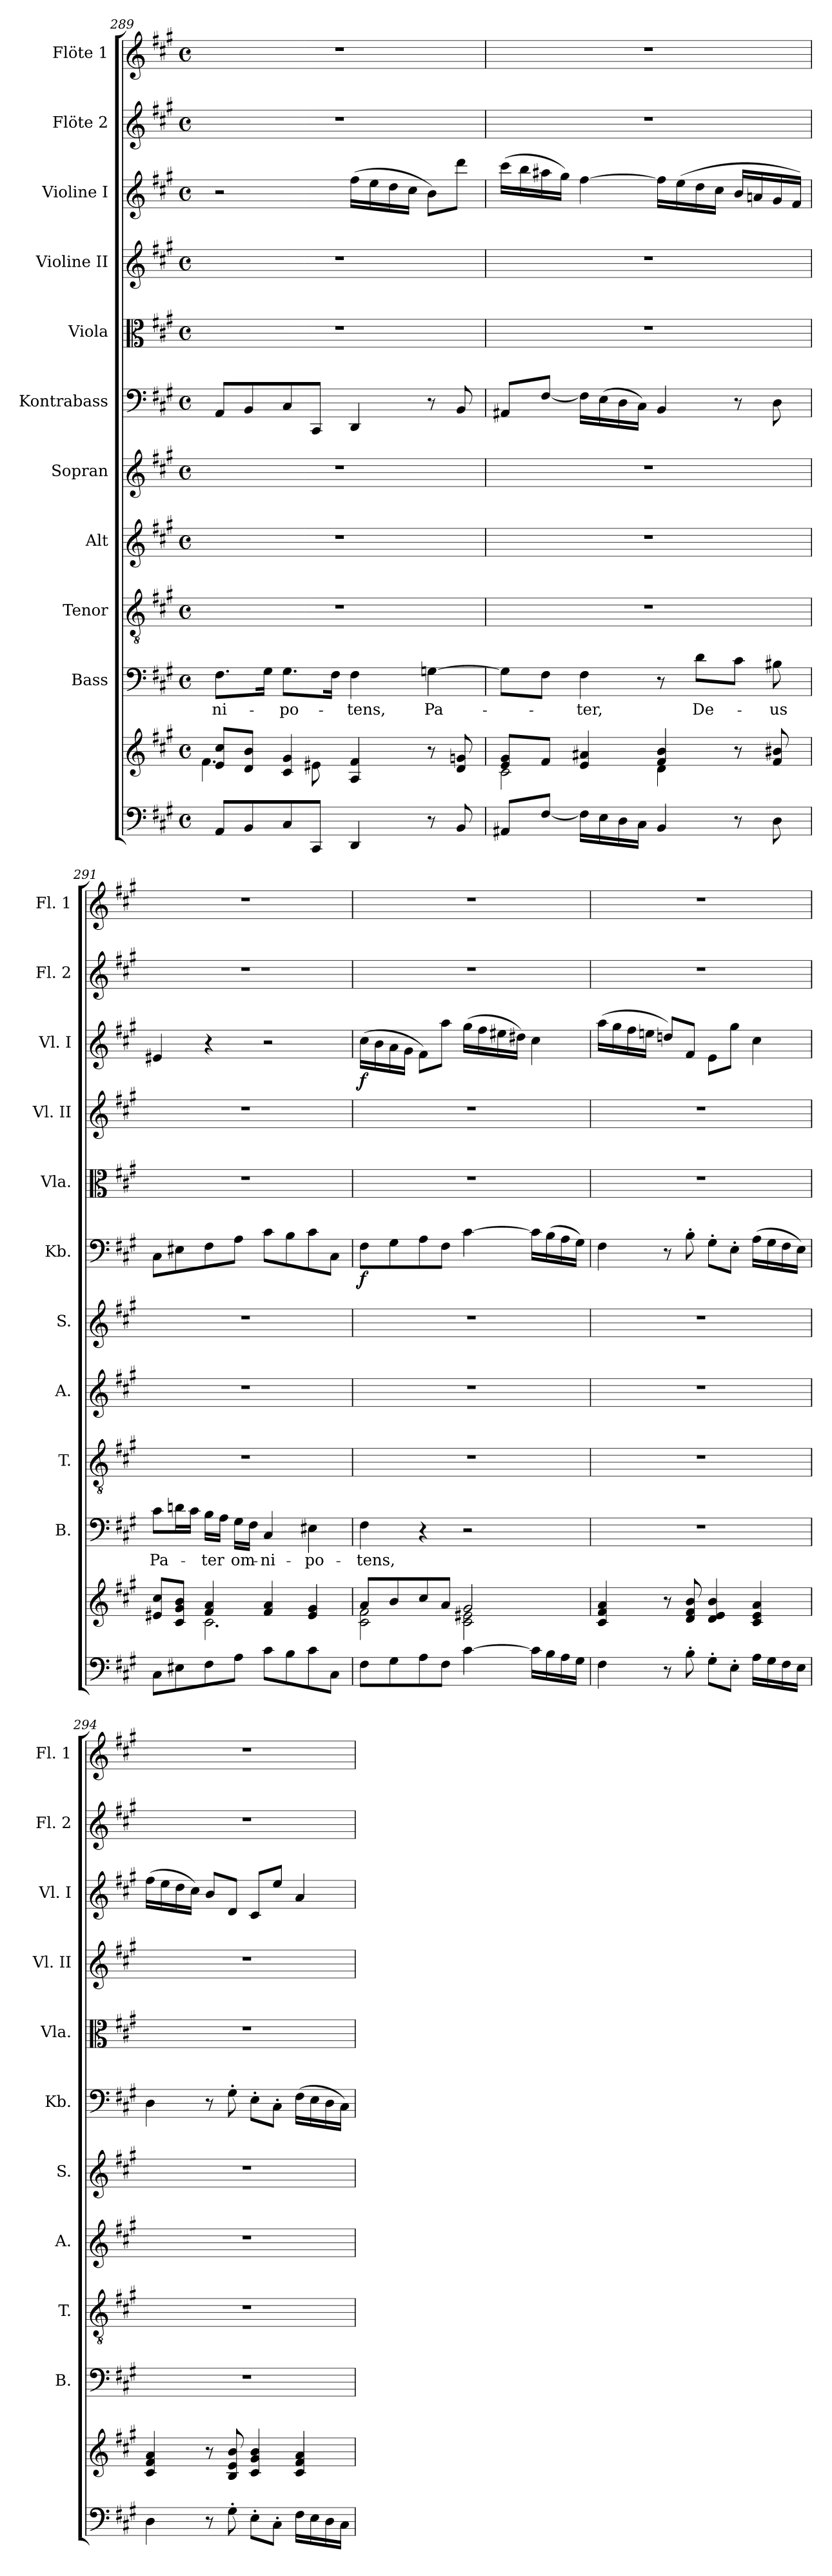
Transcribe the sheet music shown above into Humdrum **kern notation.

**kern	**kern	**kern	**text	**kern	**kern	**kern	**kern	**dynam	**kern	**kern	**kern	**dynam	**kern	**kern
*part11	*part11	*part10	*part10	*part9	*part8	*part7	*part6	*part6	*part5	*part4	*part3	*part3	*part2	*part1
*staff12	*staff11	*staff10	*staff10	*staff9	*staff8	*staff7	*staff6	*staff6	*staff5	*staff4	*staff3	*staff3	*staff2	*staff1
*	*	*I"Bass	*	*I"Tenor	*I"Alt	*I"Sopran	*I"Kontrabass	*	*I"Viola	*I"Violine II	*I"Violine I	*	*I"Flöte 2	*I"Flöte 1
*	*	*I'B.	*	*I'T.	*I'A.	*I'S.	*I'Kb.	*	*I'Vla.	*I'Vl. II	*I'Vl. I	*	*I'Fl. 2	*I'Fl. 1
*clefF4	*clefG2	*clefF4	*	*clefGv2	*clefG2	*clefG2	*clefF4	*	*clefC3	*clefG2	*clefG2	*	*clefG2	*clefG2
*	*	*	*	*	*	*	*ITrd7c12	*	*	*	*	*	*	*
*k[f#c#g#]	*k[f#c#g#]	*k[f#c#g#]	*	*k[f#c#g#]	*k[f#c#g#]	*k[f#c#g#]	*k[f#c#g#]	*	*k[f#c#g#]	*k[f#c#g#]	*k[f#c#g#]	*	*k[f#c#g#]	*k[f#c#g#]
*A:	*A:	*A:	*	*A:	*A:	*A:	*A:	*	*A:	*A:	*A:	*	*A:	*A:
*M4/4	*M4/4	*M4/4	*	*M4/4	*M4/4	*M4/4	*M4/4	*	*M4/4	*M4/4	*M4/4	*	*M4/4	*M4/4
*met(c)	*met(c)	*met(c)	*	*met(c)	*met(c)	*met(c)	*met(c)	*	*met(c)	*met(c)	*met(c)	*	*met(c)	*met(c)
=289	=289	=289	=289	=289	=289	=289	=289	=289	=289	=289	=289	=289	=289	=289
*	*^	*	*	*	*	*	*	*	*	*	*	*	*	*
!	!	!	!	!LO:LY:b	!	!	!	!	!	!	!	!	!	!	!
8AA/L	8e/ 8cc#/L	4.f#\	8.F#\L	-ni-	1r	1r	1r	8AAA/L	.	1r	1r	2r	.	1r	1r
8BB/	8d/ 8b/J	.	.	.	.	.	.	8BBB/	.	.	.	.	.	.	.
.	.	.	16G#\Jk	.	.	.	.	.	.	.	.	.	.	.	.
!	!	!	!	!LO:LY:b	!	!	!	!	!	!	!	!	!	!	!
8C#/	4c#/ 4g#/	.	8.G#\L	-po-	.	.	.	8CC#/	.	.	.	.	.	.	.
8CC#/J	.	8e#X\	.	.	.	.	.	8CCC#/J	.	.	.	.	.	.	.
.	.	.	16F#\Jk	.	.	.	.	.	.	.	.	.	.	.	.
!	!	!	!	!LO:LY:b	!	!	!	!	!	!	!	!	!	!	!
4DD/	4A/ 4f#/	4ryy	4F#\	-tens,	.	.	.	4DDD/	.	.	.	(>16ff#\LL	.	.	.
.	.	.	.	.	.	.	.	.	.	.	.	16ee\	.	.	.
.	.	.	.	.	.	.	.	.	.	.	.	16dd\	.	.	.
.	.	.	.	.	.	.	.	.	.	.	.	16cc#\JJ	.	.	.
!	!	!	!	!LO:LY:b	!	!	!	!	!	!	!	!	!	!	!
8r	8r	4ryy	[4Gn\	Pa-	.	.	.	8r	.	.	.	8b\L)	.	.	.
8BB/	8d/ 8gn/	.	.	.	.	.	.	8BBB/	.	.	.	8ddd\J	.	.	.
!!LO:PB:g=z
=290	=290	=290	=290	=290	=290	=290	=290	=290	=290	=290	=290	=290	=290	=290	=290
8AA#X/L	8e/ 8g#/L	2c#\	8G\L]	.	1r	1r	1r	8AAA#X/L	.	1r	1r	(>16ccc#\LL	.	1r	1r
.	.	.	.	.	.	.	.	.	.	.	.	16bb\	.	.	.
[8F#/J	8f#/J	.	8F#\J	.	.	.	.	[8FF#/J	.	.	.	16aa#X\	.	.	.
.	.	.	.	.	.	.	.	.	.	.	.	16gg#\JJ)	.	.	.
!	!	!	!	!LO:LY:b	!	!	!	!	!	!	!	!	!	!	!
16F#\LL]	4e/ 4a#X/	.	4F#\	-ter,	.	.	.	16FF#\LL]	.	.	.	[4ff#\	.	.	.
16E\	.	.	.	.	.	.	.	(>16EE\	.	.	.	.	.	.	.
16D\	.	.	.	.	.	.	.	16DD\	.	.	.	.	.	.	.
16C#\JJ	.	.	.	.	.	.	.	16CC#\JJ)	.	.	.	.	.	.	.
4BB/	4f#/ 4b/	4d\	8r	.	.	.	.	4BBB/	.	.	.	16ff#\LL]	.	.	.
.	.	.	.	.	.	.	.	.	.	.	.	(>16ee\	.	.	.
!	!	!	!	!LO:LY:b	!	!	!	!	!	!	!	!	!	!	!
.	.	.	8d\L	De-	.	.	.	.	.	.	.	16dd\	.	.	.
.	.	.	.	.	.	.	.	.	.	.	.	16cc#\JJ	.	.	.
8r	8r	4ryy	8c#\J	.	.	.	.	8r	.	.	.	16b/LL	.	.	.
.	.	.	.	.	.	.	.	.	.	.	.	16an/	.	.	.
!	!	!	!	!LO:LY:b	!	!	!	!	!	!	!	!	!	!	!
8D\	8f#/ 8b#X/	.	8B#X\	-us	.	.	.	8DD\	.	.	.	16g#/	.	.	.
.	.	.	.	.	.	.	.	.	.	.	.	16f#/JJ)	.	.	.
=291	=291	=291	=291	=291	=291	=291	=291	=291	=291	=291	=291	=291	=291	=291	=291
!	!	!	!	!LO:LY:b	!	!	!	!	!	!	!	!	!	!	!
8C#\L	8e#X/ 8cc#/L	4ryy	8c#\L	Pa-	1r	1r	1r	8CC#\L	.	1r	1r	4e#X/	.	1r	1r
8E#X\	8c#/ 8g#/ 8b/J	.	16dn\L	.	.	.	.	8EE#X\	.	.	.	.	.	.	.
.	.	.	16c#\JJ	.	.	.	.	.	.	.	.	.	.	.	.
!	!	!	!	!LO:LY:b	!	!	!	!	!	!	!	!	!	!	!
8F#\	4f#/ 4a/	2.c#\	16B\LL	-ter	.	.	.	8FF#\	.	.	.	4r	.	.	.
.	.	.	16A\JJ	.	.	.	.	.	.	.	.	.	.	.	.
!	!	!	!	!LO:LY:b	!	!	!	!	!	!	!	!	!	!	!
8A\J	.	.	16G#\LL	om-	.	.	.	8AA\J	.	.	.	.	.	.	.
.	.	.	16F#\JJ	.	.	.	.	.	.	.	.	.	.	.	.
!	!	!	!	!LO:LY:b	!	!	!	!	!	!	!	!	!	!	!
8c#\L	4f#/ 4a/	.	4C#/	-ni-	.	.	.	8C#\L	.	.	.	2r	.	.	.
8B\	.	.	.	.	.	.	.	8BB\	.	.	.	.	.	.	.
!	!	!	!	!LO:LY:b	!	!	!	!	!	!	!	!	!	!	!
8c#\	4e#/ 4g#/	.	4E#X\	-po-	.	.	.	8C#\	.	.	.	.	.	.	.
8C#\J	.	.	.	.	.	.	.	8CC#\J	.	.	.	.	.	.	.
=292	=292	=292	=292	=292	=292	=292	=292	=292	=292	=292	=292	=292	=292	=292	=292
!	!	!	!	!LO:LY:b	!	!	!	!	!LO:DY:b	!	!	!	!LO:DY:b	!	!
8F#\L	8a/L	2c#\ 2f#\	4F#\	-tens,	1r	1r	1r	8FF#\L	f	1r	1r	(>16cc#\LL	f	1r	1r
.	.	.	.	.	.	.	.	.	.	.	.	16b\	.	.	.
8G#\	8b/	.	.	.	.	.	.	8GG#\	.	.	.	16a\	.	.	.
.	.	.	.	.	.	.	.	.	.	.	.	16g#\JJ	.	.	.
8A\	8cc#/	.	4r	.	.	.	.	8AA\	.	.	.	8f#\L)	.	.	.
8F#\J	8a/J	.	.	.	.	.	.	8FF#\J	.	.	.	8aa\J	.	.	.
[4c#\	2g#/	2c#\ 2e#X\	2r	.	.	.	.	[4C#\	.	.	.	(>16gg#\LL	.	.	.
.	.	.	.	.	.	.	.	.	.	.	.	16ff#\	.	.	.
.	.	.	.	.	.	.	.	.	.	.	.	16ee#X\	.	.	.
.	.	.	.	.	.	.	.	.	.	.	.	16dd#X\JJ)	.	.	.
16c#\LL]	.	.	.	.	.	.	.	16C#\LL]	.	.	.	4cc#\	.	.	.
16B\	.	.	.	.	.	.	.	(>16BB\	.	.	.	.	.	.	.
16A\	.	.	.	.	.	.	.	16AA\	.	.	.	.	.	.	.
16G#\JJ	.	.	.	.	.	.	.	16GG#\JJ)	.	.	.	.	.	.	.
*	*v	*v	*	*	*	*	*	*	*	*	*	*	*	*	*
!!LO:PB:g=z
=293	=293	=293	=293	=293	=293	=293	=293	=293	=293	=293	=293	=293	=293	=293
4F#\	4c#/ 4f#/ 4a/	1r	.	1r	1r	1r	4FF#\	.	1r	1r	(>16aa\LL	.	1r	1r
.	.	.	.	.	.	.	.	.	.	.	16gg#\	.	.	.
.	.	.	.	.	.	.	.	.	.	.	16ff#\	.	.	.
.	.	.	.	.	.	.	.	.	.	.	16een\JJ	.	.	.
8r	8r	.	.	.	.	.	8r	.	.	.	8ddn/L)	.	.	.
8B'>\	8d/ 8f#/ 8b/	.	.	.	.	.	8BB'>\	.	.	.	8f#/J	.	.	.
8G#'>\L	4d/ 4e/ 4b/	.	.	.	.	.	8GG#'>\L	.	.	.	8e\L	.	.	.
8E'>\J	.	.	.	.	.	.	8EE'>\J	.	.	.	8gg#\J	.	.	.
16A\LL	4c#/ 4e/ 4a/	.	.	.	.	.	(>16AA\LL	.	.	.	4cc#\	.	.	.
16G#\	.	.	.	.	.	.	16GG#\	.	.	.	.	.	.	.
16F#\	.	.	.	.	.	.	16FF#\	.	.	.	.	.	.	.
16E\JJ	.	.	.	.	.	.	16EE\JJ)	.	.	.	.	.	.	.
=294	=294	=294	=294	=294	=294	=294	=294	=294	=294	=294	=294	=294	=294	=294
4D\	4c#/ 4f#/ 4a/	1r	.	1r	1r	1r	4DD\	.	1r	1r	(>16ff#\LL	.	1r	1r
.	.	.	.	.	.	.	.	.	.	.	16ee\	.	.	.
.	.	.	.	.	.	.	.	.	.	.	16dd\	.	.	.
.	.	.	.	.	.	.	.	.	.	.	16cc#\JJ)	.	.	.
8r	8r	.	.	.	.	.	8r	.	.	.	8b/L	.	.	.
8G#'>\	8B/ 8e/ 8b/	.	.	.	.	.	8GG#'>\	.	.	.	8d/J	.	.	.
8E'>\L	4c#/ 4g#/ 4b/	.	.	.	.	.	8EE'>\L	.	.	.	8c#/L	.	.	.
8C#'>\J	.	.	.	.	.	.	8CC#'>\J	.	.	.	8ee/J	.	.	.
16F#\LL	4c#/ 4f#/ 4a/	.	.	.	.	.	(>16FF#\LL	.	.	.	4a/	.	.	.
16E\	.	.	.	.	.	.	16EE\	.	.	.	.	.	.	.
16D\	.	.	.	.	.	.	16DD\	.	.	.	.	.	.	.
16C#\JJ	.	.	.	.	.	.	16CC#\JJ)	.	.	.	.	.	.	.
=	=	=	=	=	=	=	=	=	=	=	=	=	=	=
*-	*-	*-	*-	*-	*-	*-	*-	*-	*-	*-	*-	*-	*-	*-
